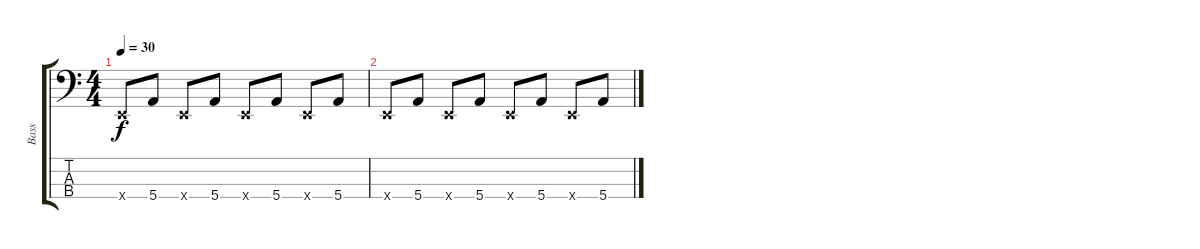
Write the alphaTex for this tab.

\track ("Bass" "Bass") {instrument electricbassfinger}
\staff {score tabs}
\tuning (G2 D2 A1 E1) {hide}
\ts (4 4)
\tempo 30
\clef f4
\ks c
0.4{x}.8{dy f} 5.4.8 0.4{x}.8 5.4.8 0.4{x}.8 5.4.8 0.4{x}.8 5.4.8 |
0.4{x}.8 5.4.8 0.4{x}.8 5.4.8 0.4{x}.8 5.4.8 0.4{x}.8 5.4.8
